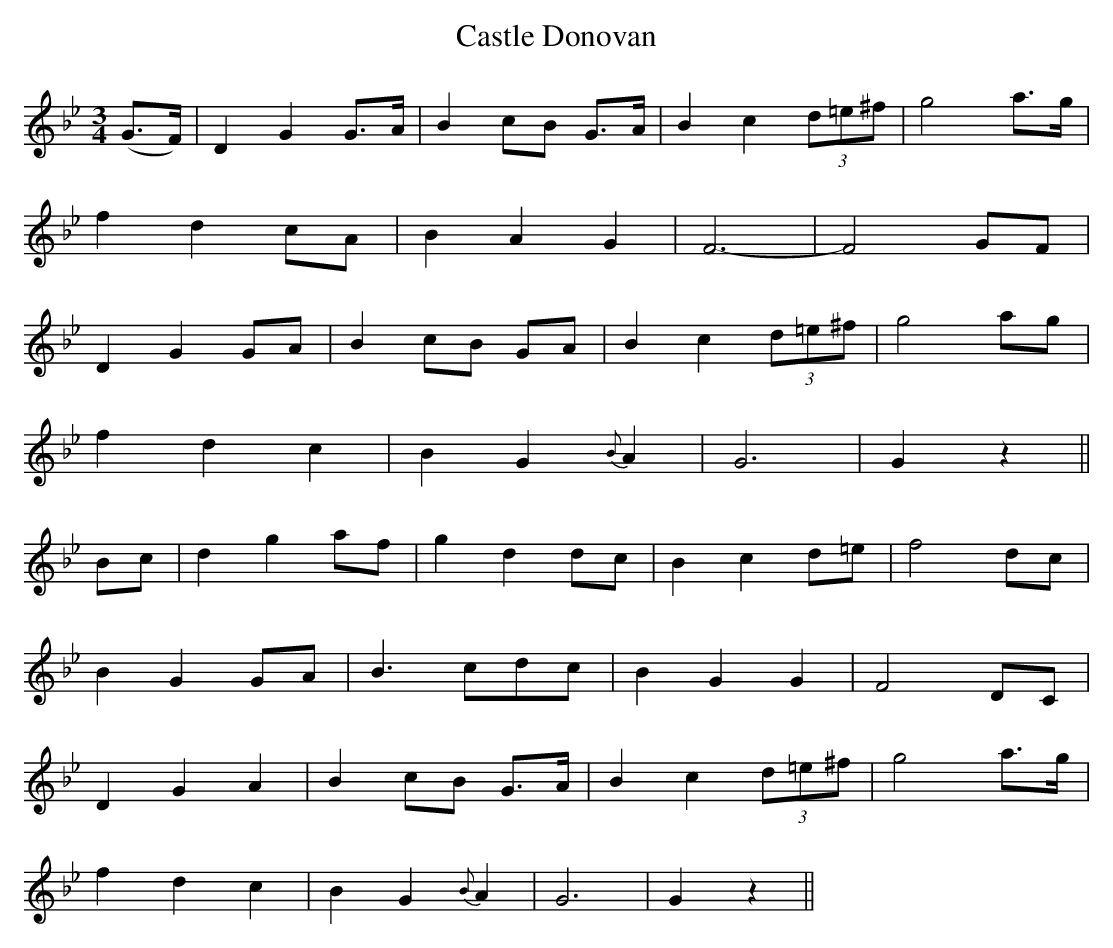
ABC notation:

X:1
T:Castle Donovan
M:3/4
L:1/8
K:Gm
(G>F) | D2 G2 G>A | B2 cB G>A | B2 c2 (3d=e^f | g4 a>g |
f2 d2 cA | B2 A2 G2 | F6- | F4 GF |
D2 G2 GA | B2 cB GA | B2 c2 (3d=e^f | g4 ag |
f2 d2 c2 | B2 G2 {B}A2 | G6 | G2 z2 ||
Bc | d2 g2 af | g2 d2 dc | B2 c2 d=e | f4 dc |
B2 G2 GA | B3 cdc | B2 G2 G2 | F4 DC |
D2 G2 A2 | B2 cB G>A | B2 c2 (3d=e^f | g4 a>g |
f2 d2 c2 | B2 G2 {B}A2 | G6 | G2 z2 ||
